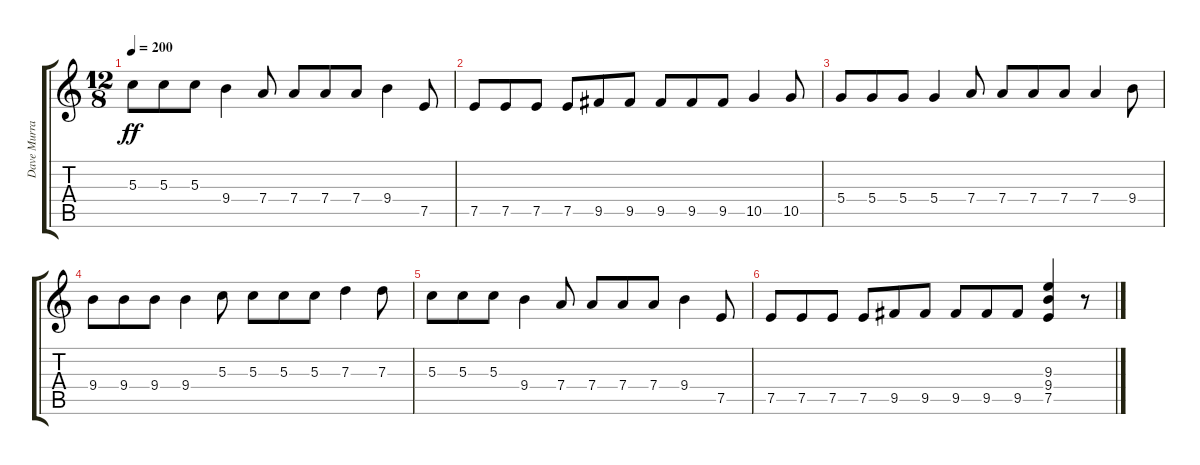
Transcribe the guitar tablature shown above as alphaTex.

\track ("Dave Murray" "Dave Murra") {instrument overdrivenguitar}
\staff {score tabs}
\tuning (E4 B3 G3 D3 A2 E2) {hide}
\ts (12 8)
\tempo 200
\clef g2
\ks c
5.3.8{dy ff} 5.3.8 5.3.8 9.4.4 7.4.8 7.4.8 7.4.8 7.4.8 9.4.4 7.5.8 |
7.5.8 7.5.8 7.5.8 7.5.8 9.5.8 9.5.8 9.5.8 9.5.8 9.5.8 10.5.4 10.5.8 |
5.4.8 5.4.8 5.4.8 5.4.4 7.4.8 7.4.8 7.4.8 7.4.8 7.4.4 9.4.8 |
9.4.8 9.4.8 9.4.8 9.4.4 5.3.8 5.3.8 5.3.8 5.3.8 7.3.4 7.3.8 |
5.3.8 5.3.8 5.3.8 9.4.4 7.4.8 7.4.8 7.4.8 7.4.8 9.4.4 7.5.8 |
7.5.8 7.5.8 7.5.8 7.5.8 9.5.8 9.5.8 9.5.8 9.5.8 9.5.8 (9.3 9.4 7.5).4 r.8
